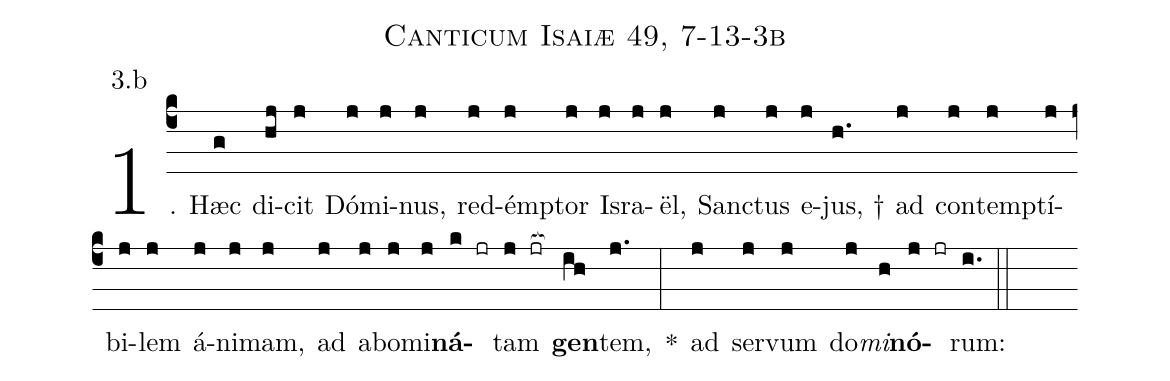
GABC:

name: Canticum Isaiæ 49, 7-13-3b;
annotation: 3.b;
%%
(c4)1. Hæc(g) di(hj)cit(j) Dó(j)mi(j)nus,(j) red(j)émp(j)tor(j) Is(j)ra(j)ël,(j) Sanc(j)tus(j) e(j)jus, †(h.) ad(j) con(j)temp(j)tí(j)bi(j)lem(j) á(j)ni(j)mam,(j) ad(j) ab(j)o(j)mi(j)<b>ná</b>(k jr)tam(j jr[ocb:1{]) <b>gen</b>(ih[ocb:0}])tem,(j.) *(:) ad(j) ser(j)vum(j) do(j)<i>mi</i>(h)<b>nó</b>(j jr)rum:(i.) (::)
